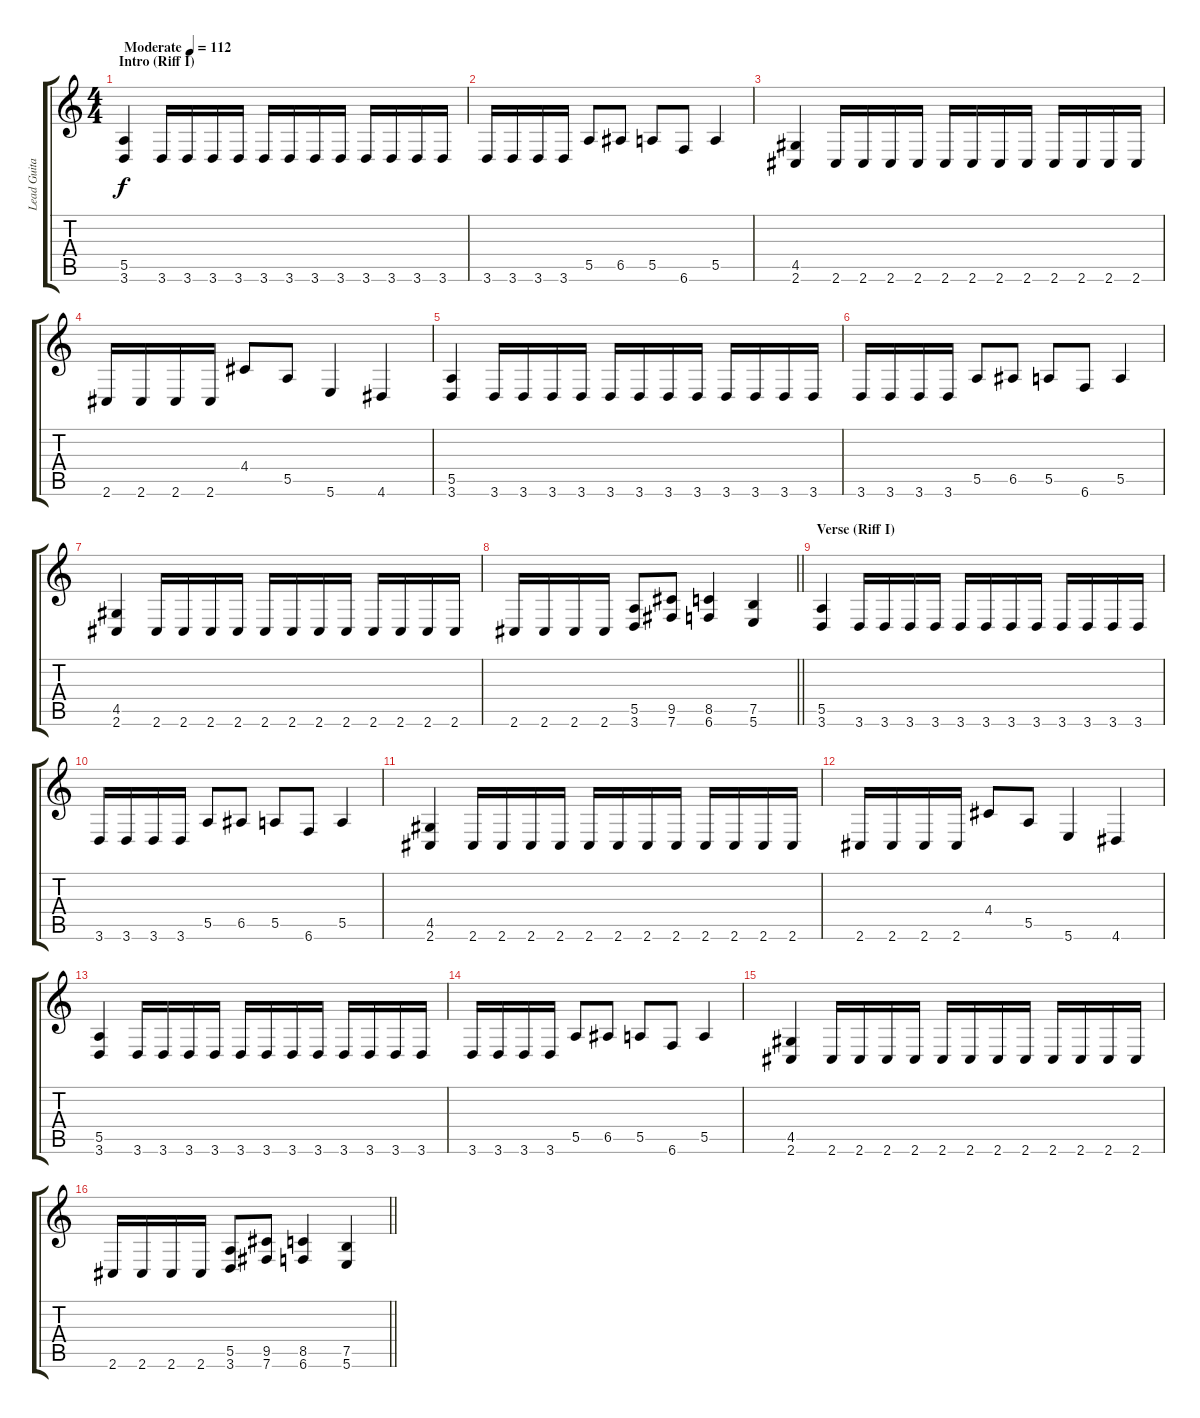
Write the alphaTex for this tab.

\track ("Lead Guitar" "Lead Guita") {instrument distortionguitar}
\staff {score tabs}
\tuning (B3 Gb3 D3 A2 E2 B1) {hide}
\ts (4 4)
\section ("" "Intro (Riff I)")
\tempo (112 "Moderate")
\clef g2
\ks c
(5.5 3.6).4{dy f instrument distortionguitar} 3.6.16 3.6.16 3.6.16 3.6.16 3.6.16 3.6.16 3.6.16 3.6.16 3.6.16 3.6.16 3.6.16 3.6.16 |
3.6.16 3.6.16 3.6.16 3.6.16 5.5.8 6.5.8 5.5.8 6.6.8 5.5.4 |
(4.5 2.6).4 2.6.16 2.6.16 2.6.16 2.6.16 2.6.16 2.6.16 2.6.16 2.6.16 2.6.16 2.6.16 2.6.16 2.6.16 |
2.6.16 2.6.16 2.6.16 2.6.16 4.4.8 5.5.8 5.6.4 4.6.4 |
(5.5 3.6).4 3.6.16 3.6.16 3.6.16 3.6.16 3.6.16 3.6.16 3.6.16 3.6.16 3.6.16 3.6.16 3.6.16 3.6.16 |
3.6.16 3.6.16 3.6.16 3.6.16 5.5.8 6.5.8 5.5.8 6.6.8 5.5.4 |
(4.5 2.6).4 2.6.16 2.6.16 2.6.16 2.6.16 2.6.16 2.6.16 2.6.16 2.6.16 2.6.16 2.6.16 2.6.16 2.6.16 |
\barLineRight lightlight
2.6.16 2.6.16 2.6.16 2.6.16 (5.5 3.6).8 (9.5 7.6).8 (8.5 6.6).4 (7.5 5.6).4 |
\section ("" "Verse (Riff I)")
(5.5 3.6).4 3.6.16 3.6.16 3.6.16 3.6.16 3.6.16 3.6.16 3.6.16 3.6.16 3.6.16 3.6.16 3.6.16 3.6.16 |
3.6.16 3.6.16 3.6.16 3.6.16 5.5.8 6.5.8 5.5.8 6.6.8 5.5.4 |
(4.5 2.6).4 2.6.16 2.6.16 2.6.16 2.6.16 2.6.16 2.6.16 2.6.16 2.6.16 2.6.16 2.6.16 2.6.16 2.6.16 |
2.6.16 2.6.16 2.6.16 2.6.16 4.4.8 5.5.8 5.6.4 4.6.4 |
(5.5 3.6).4 3.6.16 3.6.16 3.6.16 3.6.16 3.6.16 3.6.16 3.6.16 3.6.16 3.6.16 3.6.16 3.6.16 3.6.16 |
3.6.16 3.6.16 3.6.16 3.6.16 5.5.8 6.5.8 5.5.8 6.6.8 5.5.4 |
(4.5 2.6).4 2.6.16 2.6.16 2.6.16 2.6.16 2.6.16 2.6.16 2.6.16 2.6.16 2.6.16 2.6.16 2.6.16 2.6.16 |
\barLineRight lightlight
2.6.16 2.6.16 2.6.16 2.6.16 (5.5 3.6).8 (9.5 7.6).8 (8.5 6.6).4 (7.5 5.6).4
